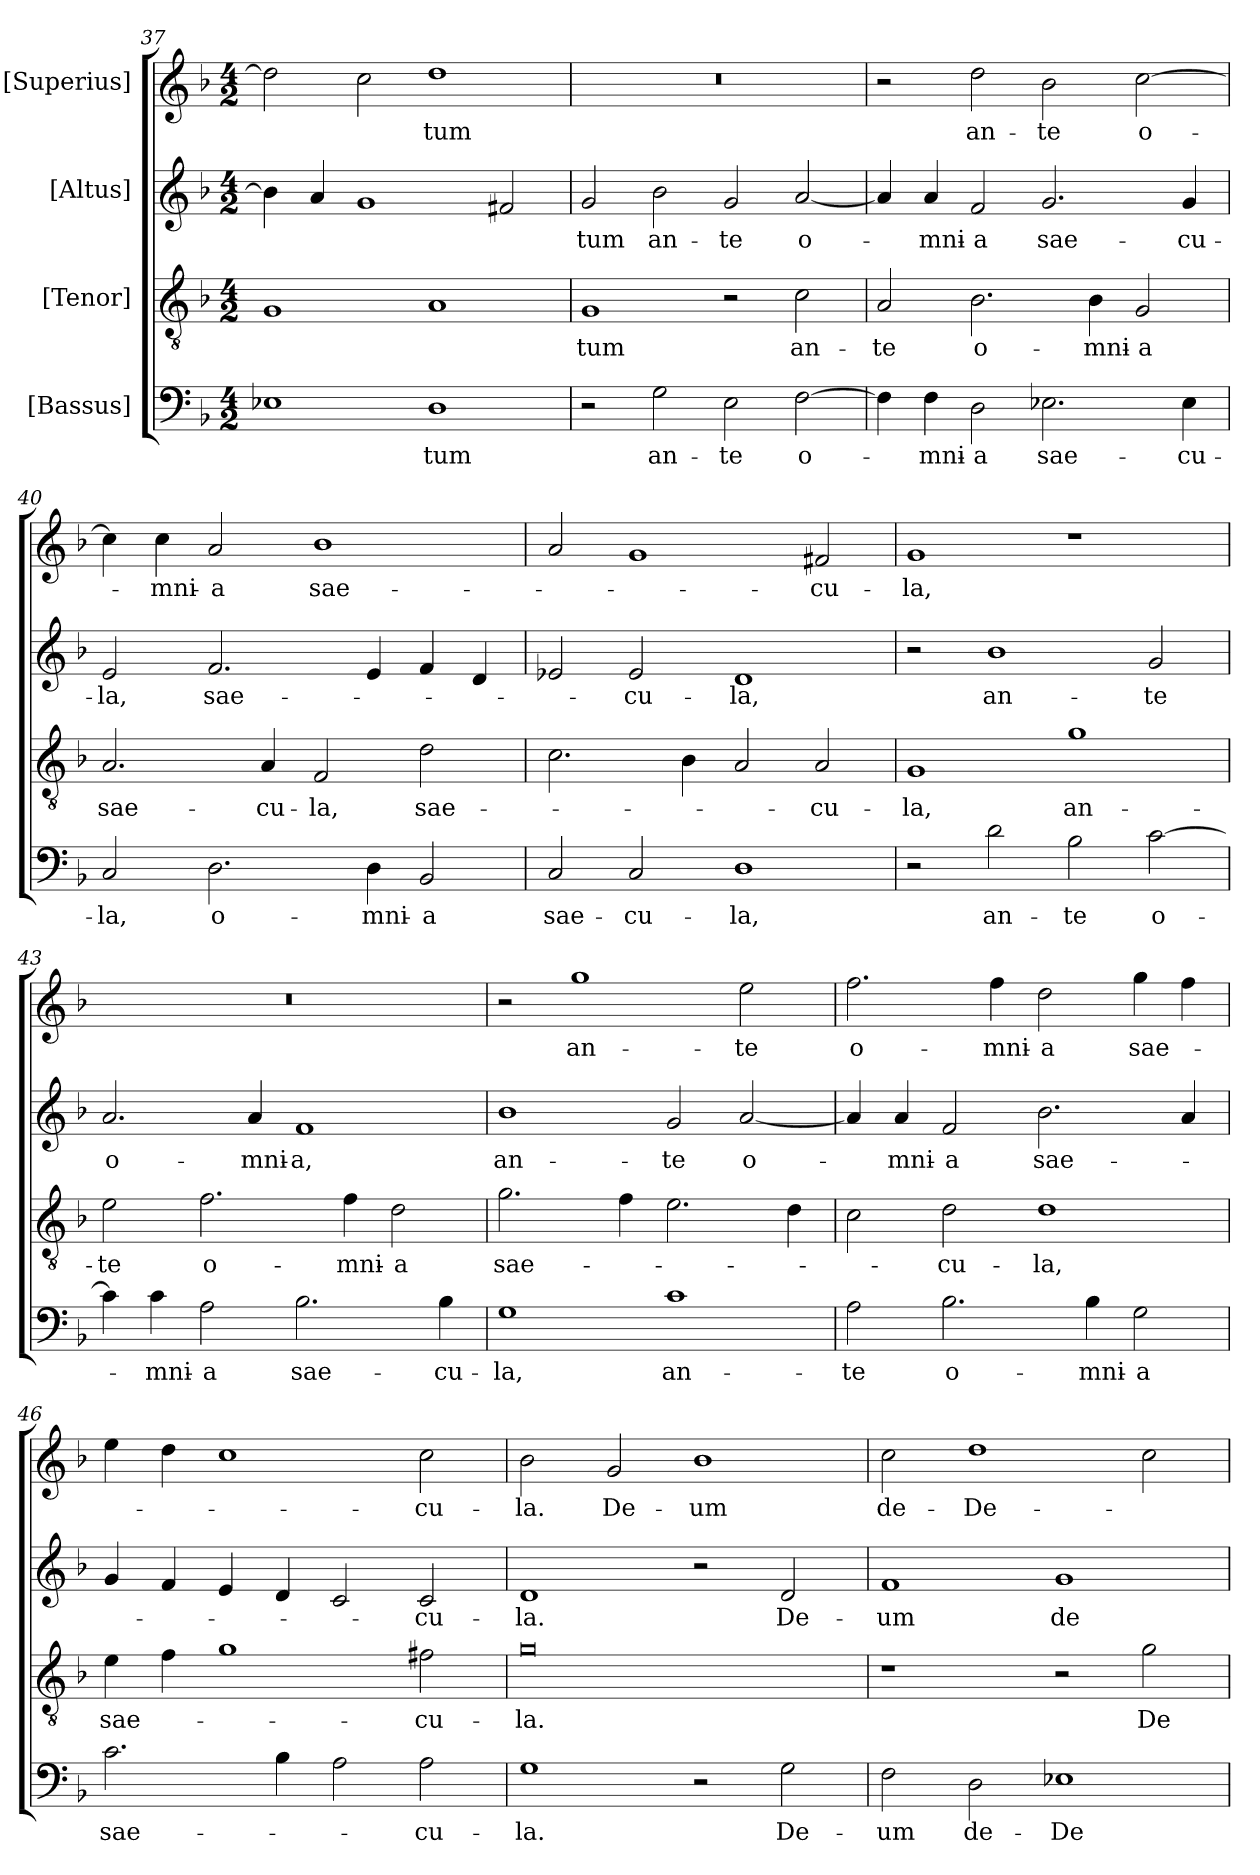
**kern	**text	**kern	**text	**kern	**text	**kern	**text
*part4	*part4	*part3	*part3	*part2	*part2	*part1	*part1
*staff4	*staff4	*staff3	*staff3	*staff2	*staff2	*staff1	*staff1
*I"[Bassus]	*	*I"[Tenor]	*	*I"[Altus]	*	*I"[Superius]	*
*clefF4	*	*clefGv2	*	*clefG2	*	*clefG2	*
*k[b-]	*	*k[b-]	*	*k[b-]	*	*k[b-]	*
*M4/2	*	*M4/2	*	*M4/2	*	*M4/2	*
=37	=37	=37	=37	=37	=37	=37	=37
1E-X\	.	1G/	.	4b-\]	.	2dd\]	.
.	.	.	.	4a/	.	.	.
.	.	.	.	1g/	.	2cc\	.
1D\	-tum	1A/	.	.	.	1dd\	-tum
.	.	.	.	2f#X/	.	.	.
=38	=38	=38	=38	=38	=38	=38	=38
2r	.	1G/	-tum	2g/	-tum	0r	.
2G\	an-	.	.	2b-\	an-	.	.
2E\	-te	2r	.	2g/	-te	.	.
[2F\	o-	2c\	an-	[2a/	o-	.	.
=39	=39	=39	=39	=39	=39	=39	=39
4F\]	.	2A/	-te	4a/]	.	2r	.
4F\	-mni-	.	.	4a/	-mni-	.	.
2D\	-a	2.B-\	o-	2f/	-a	2dd\	an-
2.E-X\	sae-	.	.	2.g/	sae-	2b-\	-te
.	.	4B-\	-mni-	.	.	.	.
.	.	2G/	-a	.	.	[2cc\	o-
4E-\	-cu-	.	.	4g/	-cu-	.	.
=40	=40	=40	=40	=40	=40	=40	=40
2C/	-la,	2.A/	sae-	2e/	-la,	4cc\]	.
.	.	.	.	.	.	4cc\	-mni-
2.D\	o-	.	.	2.f/	sae-	2a/	-a
.	.	4A/	-cu-	.	.	.	.
.	.	2F/	-la,	.	.	1b-\	sae-
4D\	-mni-	.	.	4e/	.	.	.
2BB-/	-a	2d\	sae-	4f/	.	.	.
.	.	.	.	4d/	.	.	.
=41	=41	=41	=41	=41	=41	=41	=41
2C/	sae-	2.c\	.	2e-X/	.	2a/	.
2C/	-cu-	.	.	2e-/	-cu-	1g/	.
.	.	4B-\	.	.	.	.	.
1D\	-la,	2A/	.	1d/	-la,	.	.
.	.	2A/	-cu-	.	.	2f#X/	-cu-
=42	=42	=42	=42	=42	=42	=42	=42
2r	.	1G/	-la,	2r	.	1g/	-la,
2d\	an-	.	.	1b-\	an-	.	.
2B-\	-te	1g\	an-	.	.	1r	.
[2c\	o-	.	.	2g/	-te	.	.
=43	=43	=43	=43	=43	=43	=43	=43
4c\]	.	2e\	-te	2.a/	o-	0r	.
4c\	-mni-	.	.	.	.	.	.
2A\	-a	2.f\	o-	.	.	.	.
.	.	.	.	4a/	-mni-	.	.
2.B-\	sae-	.	.	1f/	-a,	.	.
.	.	4f\	-mni-	.	.	.	.
.	.	2d\	-a	.	.	.	.
4B-\	-cu-	.	.	.	.	.	.
=44	=44	=44	=44	=44	=44	=44	=44
1G\	-la,	2.g\	sae-	1b-\	an-	2r	.
.	.	.	.	.	.	1gg\	an-
.	.	4f\	.	.	.	.	.
1c\	an-	2.e\	.	2g/	-te	.	.
.	.	.	.	[2a/	o-	2ee\	-te
.	.	4d\	.	.	.	.	.
=45	=45	=45	=45	=45	=45	=45	=45
2A\	-te	2c\	.	4a/]	.	2.ff\	o-
.	.	.	.	4a/	-mni-	.	.
2.B-\	o-	2d\	-cu-	2f/	-a	.	.
.	.	.	.	.	.	4ff\	-mni-
.	.	1d\	-la,	2.b-\	sae-	2dd\	-a
4B-\	-mni-	.	.	.	.	.	.
2G\	-a	.	.	.	.	4gg\	sae-
.	.	.	.	4a/	.	4ff\	.
=46	=46	=46	=46	=46	=46	=46	=46
2.c\	sae-	4e\	sae-	4g/	.	4ee\	.
.	.	4f\	.	4f/	.	4dd\	.
.	.	1g\	.	4e/	.	1cc\	.
4B-\	.	.	.	4d/	.	.	.
2A\	.	.	.	2c/	.	.	.
2A\	-cu-	2f#X\	-cu-	2c/	-cu-	2cc\	-cu-
=47	=47	=47	=47	=47	=47	=47	=47
1G\	-la.	0g\	-la.	1d/	-la.	2b-\	-la.
.	.	.	.	.	.	2g/	De-
2r	.	.	.	2r	.	1b-\	-um
2G\	De-	.	.	2d/	De-	.	.
=48	=48	=48	=48	=48	=48	=48	=48
2F\	-um	1r	.	1f/	-um	2cc\	de-
2D\	de-	.	.	.	.	1dd\	De-
1E-X\	De-	2r	.	1g/	de-	.	.
.	.	2g\	De-	.	.	2cc\	.
=	=	=	=	=	=	=	=
*-	*-	*-	*-	*-	*-	*-	*-
